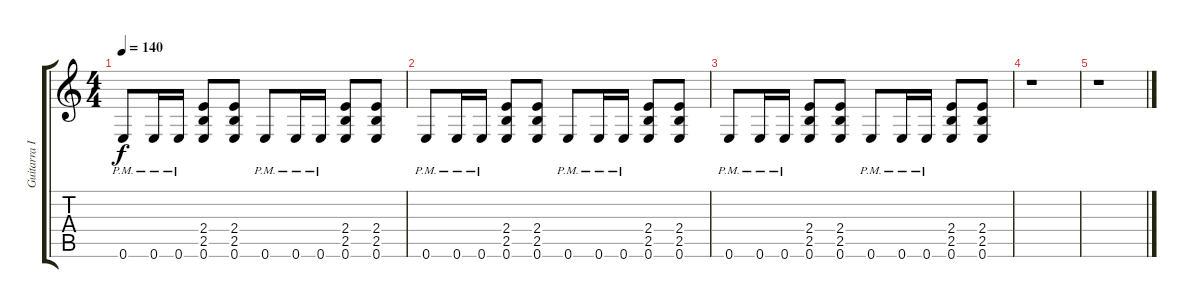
\track ("Guitarra Izq" "Guitarra I") {instrument distortionguitar}
\staff {score tabs}
\tuning (E4 B3 G3 D3 A2 E2) {hide}
\ts (4 4)
\tempo 140
\clef g2
\ks c
0.6{pm}.8{dy f} 0.6{pm}.16 0.6{pm}.16 (2.4 2.5 0.6).8 (2.4 2.5 0.6).8 0.6{pm}.8 0.6{pm}.16 0.6{pm}.16 (2.4 2.5 0.6).8 (2.4 2.5 0.6).8 |
0.6{pm}.8 0.6{pm}.16 0.6{pm}.16 (2.4 2.5 0.6).8 (2.4 2.5 0.6).8 0.6{pm}.8 0.6{pm}.16 0.6{pm}.16 (2.4 2.5 0.6).8 (2.4 2.5 0.6).8 |
0.6{pm}.8 0.6{pm}.16 0.6{pm}.16 (2.4 2.5 0.6).8 (2.4 2.5 0.6).8 0.6{pm}.8 0.6{pm}.16 0.6{pm}.16 (2.4 2.5 0.6).8 (2.4 2.5 0.6).8 |
r.1 |
r.1
